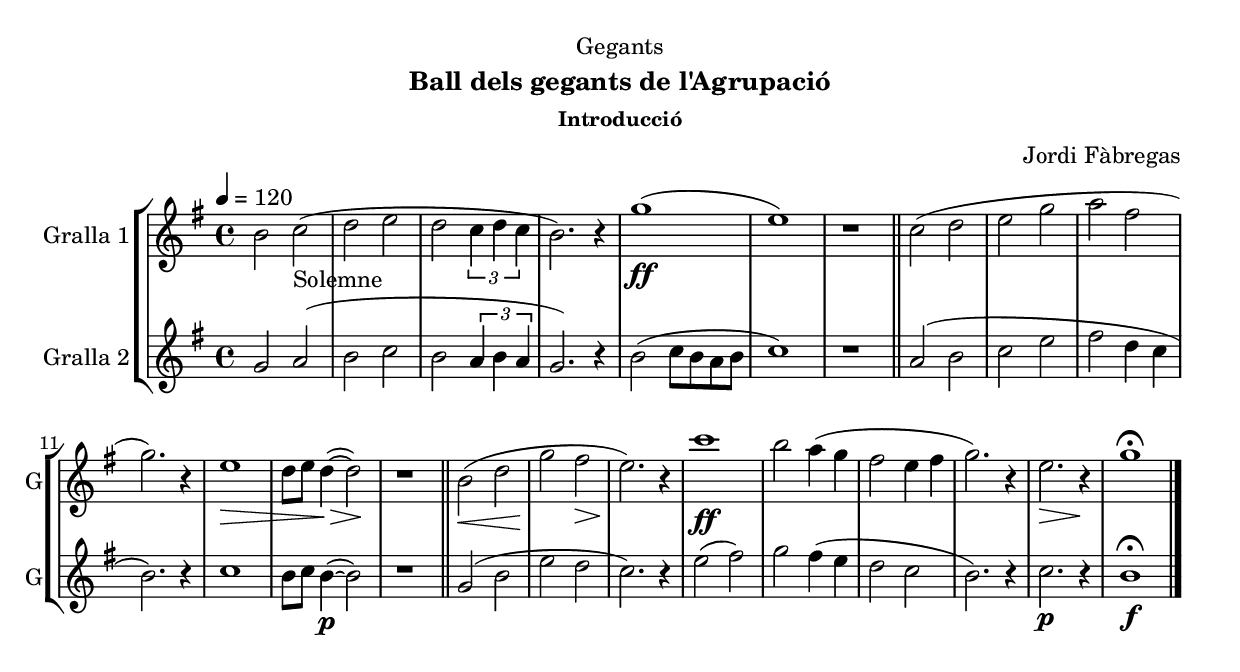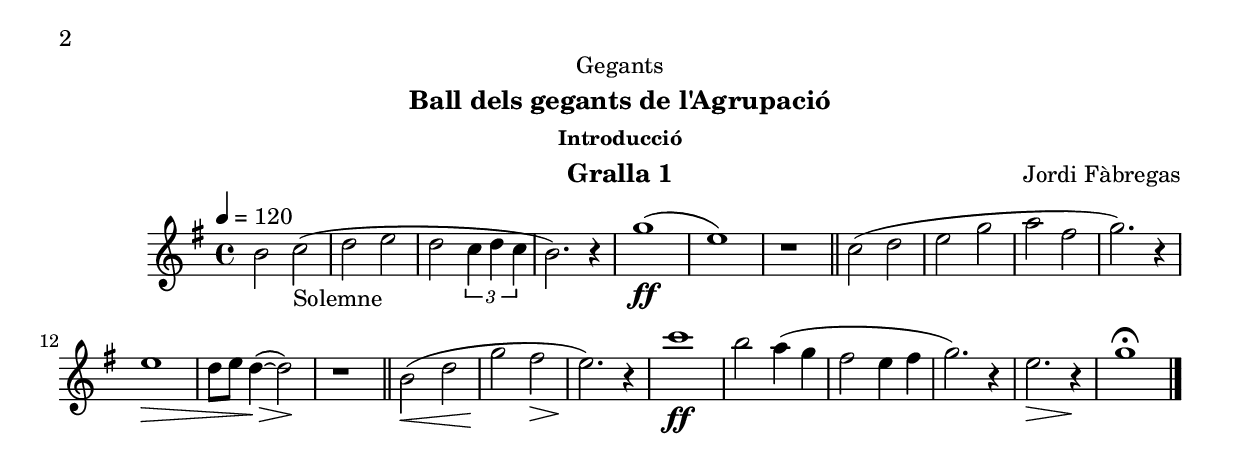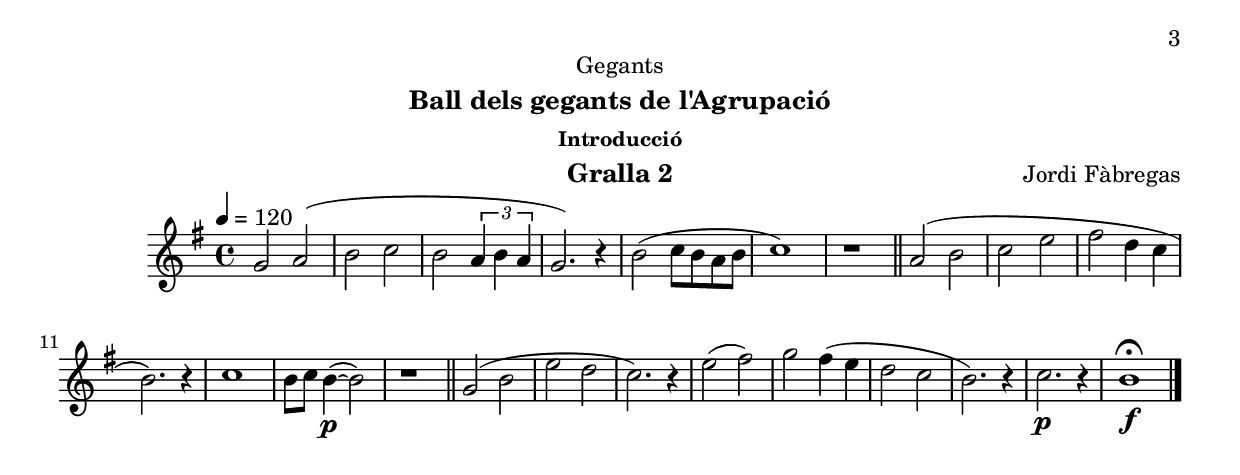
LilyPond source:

\version "2.22.1"

\header {
  dedication="Gegants"
  title=""
  subtitle="Ball dels gegants de l'Agrupació"
  subsubtitle="Introducció"
  poet=""
  meter=""
  piece=""
  composer="Jordi Fàbregas"
  arranger=""
  opus=""
  instrument=""
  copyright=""
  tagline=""
}

liniaroAa =
\relative b'
{
  \tempo 4=120
  \clef treble
  \key g \major
  \time 4/4
  b2 c _"Solemne" (  |
  d2 e  |
  d2 \times 2/3 { c4 d c }  |
  b2. ) r4  |
  %05
  g'1 ( \ff  |
  e1 )  |
  r1  \bar "||"
  c2 ( d  |
  e2 g  |
  %10
  a2 fis  |
  g2. ) r4  |
  e1 \> \!  |
  d8 e d4 ~ ( \> d2 \! )  |
  r1  \bar "||"
  %15
  b2 ( \< d  |
  g2 \! fis \>  |
  e2. ) \! r4  |
  c'1  \ff   |
  b2 a4 ( g  |
  %20
  fis2 e4 fis  |
  g2. ) r4  |
  e2. \> r4 \!  |
  g1\fermata  \bar "|."
}

liniaroAb =
\relative g'
{
  \tempo 4=120
  \clef treble
  \key g \major
  \time 4/4
  g2 a (  |
  b2 c  |
  b2 \times 2/3 { a4 b a }  |
  g2. ) r4  |
  %05
  b2 ( c8 b a b  |
  c1 )  |
  r1  \bar "||"
  a2 ( b  |
  c2 e  |
  %10
  fis2 d4 c  |
  b2. ) r4  |
  c1  |
  b8 c b4 ~ ( \p b2 )  |
  r1  \bar "||"
  %15
  g2 ( b  |
  e2 d  |
  c2. ) r4  |
  e2 ( fis )  |
  g2 fis4 ( e  |
  %20
  d2 c  |
  b2. ) r4  |
  c2. \p r4  |
  b1\fermata \f  \bar "|."
}

\bookpart {
  \score {
    \new StaffGroup {
      \override Score.RehearsalMark #'self-alignment-X = #LEFT
      <<
        \new Staff \with {instrumentName = #"Gralla 1" shortInstrumentName = #"G"} \liniaroAa
        \new Staff \with {instrumentName = #"Gralla 2" shortInstrumentName = #"G"} \liniaroAb
      >>
    }
    \layout {}
  }
  \score { \unfoldRepeats
    \new StaffGroup {
      \override Score.RehearsalMark #'self-alignment-X = #LEFT
      <<
        \new Staff \with {instrumentName = #"Gralla 1" shortInstrumentName = #"G"} \liniaroAa
        \new Staff \with {instrumentName = #"Gralla 2" shortInstrumentName = #"G"} \liniaroAb
      >>
    }
    \midi {
      \set Staff.midiInstrument = "oboe"
      \set DrumStaff.midiInstrument = "drums"
    }
  }
}

\bookpart {
  \header {instrument="Gralla 1"}
  \score {
    \new StaffGroup {
      \override Score.RehearsalMark #'self-alignment-X = #LEFT
      <<
        \new Staff \liniaroAa
      >>
    }
    \layout {}
  }
  \score { \unfoldRepeats
    \new StaffGroup {
      \override Score.RehearsalMark #'self-alignment-X = #LEFT
      <<
        \new Staff \liniaroAa
      >>
    }
    \midi {
      \set Staff.midiInstrument = "oboe"
      \set DrumStaff.midiInstrument = "drums"
    }
  }
}

\bookpart {
  \header {instrument="Gralla 2"}
  \score {
    \new StaffGroup {
      \override Score.RehearsalMark #'self-alignment-X = #LEFT
      <<
        \new Staff \liniaroAb
      >>
    }
    \layout {}
  }
  \score { \unfoldRepeats
    \new StaffGroup {
      \override Score.RehearsalMark #'self-alignment-X = #LEFT
      <<
        \new Staff \liniaroAb
      >>
    }
    \midi {
      \set Staff.midiInstrument = "oboe"
      \set DrumStaff.midiInstrument = "drums"
    }
  }
}

